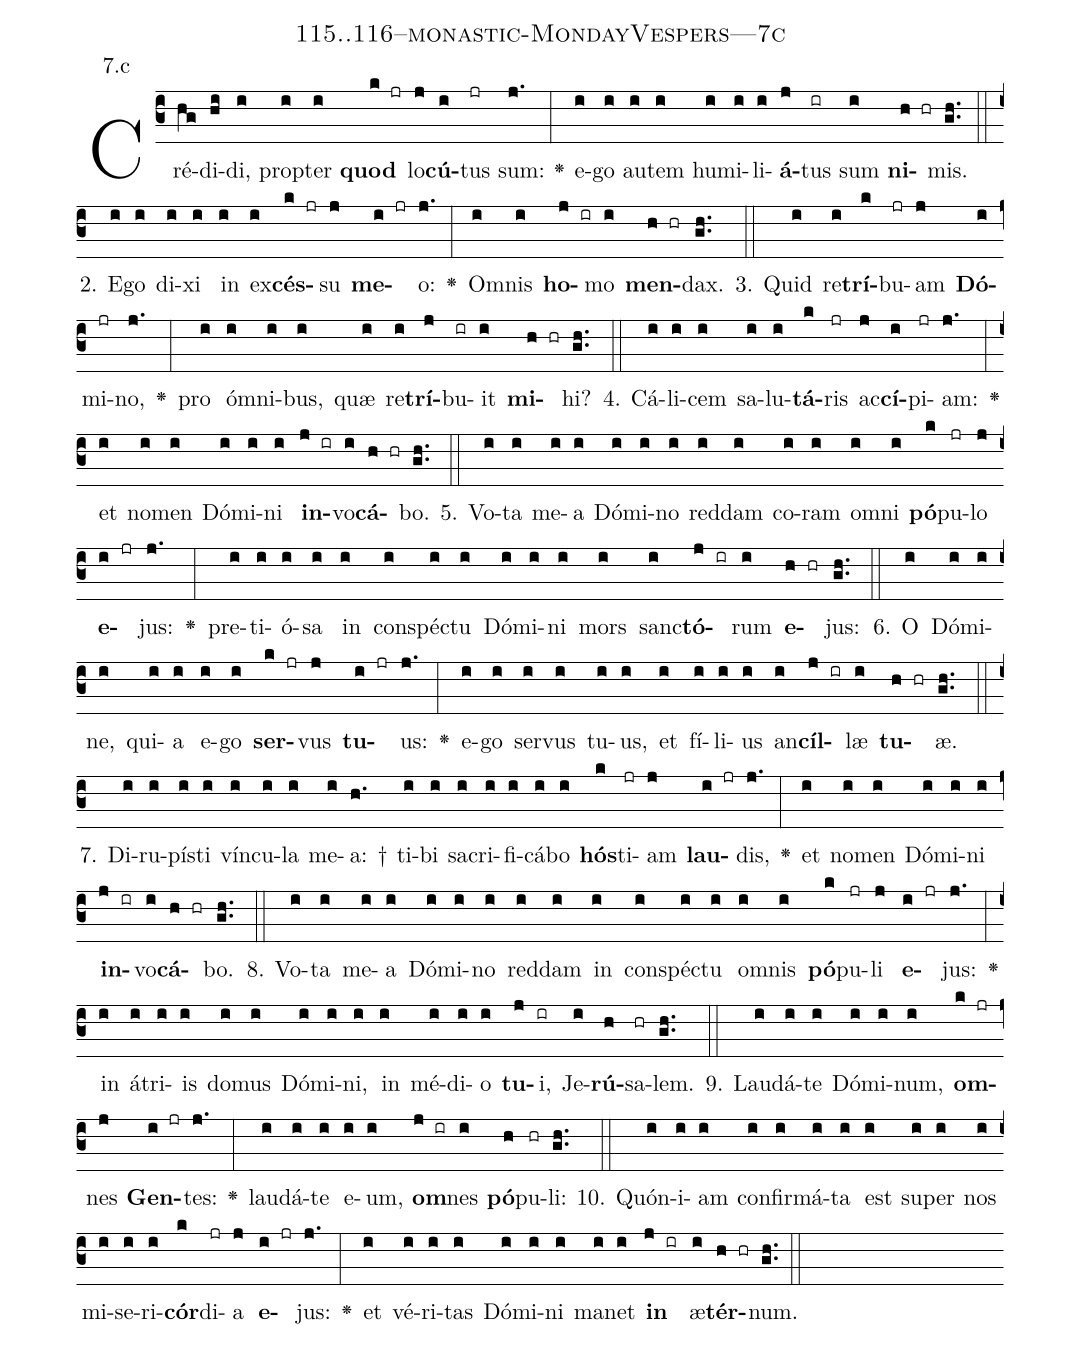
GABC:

name: 115..116--monastic-MondayVespers---7c;
annotation: 7.c;
%%
(c3)Cré(hg)di(hi)di,(i) prop(i)ter(i) <b>quod</b>(k jr) lo(j)<b>cú</b>(i)tus(jr) sum:(j.) <v>\greheightstar</v>(:) e(i)go(i) au(i)tem(i) hu(i)mi(i)li(i)<b>á</b>(j)tus(ir) sum(i) <b>ni</b>(h hr)mis.(gh..) (::)
2. E(i)go(i) di(i)xi(i) in(i) ex(i)<b>cés</b>(k jr)su(j) <b>me</b>(i jr)o:(j.) <v>\greheightstar</v>(:) Om(i)nis(i) <b>ho</b>(j ir)mo(i) <b>men</b>(h hr)dax.(gh..) (::)
3. Quid(i) re(i)<b>trí</b>(k)bu(jr)am(j) <b>Dó</b>(i)mi(jr)no,(j.) <v>\greheightstar</v>(:) pro(i) óm(i)ni(i)bus,(i) quæ(i) re(i)<b>trí</b>(j)bu(ir)it(i) <b>mi</b>(h hr)hi?(gh..) (::)
4. Cá(i)li(i)cem(i) sa(i)lu(i)<b>tá</b>(k)ris(jr) ac(j)<b>cí</b>(i)pi(jr)am:(j.) <v>\greheightstar</v>(:) et(i) no(i)men(i) Dó(i)mi(i)ni(i) <b>in</b>(j ir)vo(i)<b>cá</b>(h hr)bo.(gh..) (::)
5. Vo(i)ta(i) me(i)a(i) Dó(i)mi(i)no(i) red(i)dam(i) co(i)ram(i) om(i)ni(i) <b>pó</b>(k)pu(jr)lo(j) <b>e</b>(i jr)jus:(j.) <v>\greheightstar</v>(:) pre(i)ti(i)ó(i)sa(i) in(i) con(i)spéc(i)tu(i) Dó(i)mi(i)ni(i) mors(i) sanc(i)<b>tó</b>(j ir)rum(i) <b>e</b>(h hr)jus:(gh..) (::)
6. O(i) Dó(i)mi(i)ne,(i) qui(i)a(i) e(i)go(i) <b>ser</b>(k jr)vus(j) <b>tu</b>(i jr)us:(j.) <v>\greheightstar</v>(:) e(i)go(i) ser(i)vus(i) tu(i)us,(i) et(i) fí(i)li(i)us(i) an(i)<b>cíl</b>(j ir)læ(i) <b>tu</b>(h hr)æ.(gh..) (::)
7. Di(i)ru(i)pís(i)ti(i) vín(i)cu(i)la(i) me(i)a: †(h.) ti(i)bi(i) sa(i)cri(i)fi(i)cá(i)bo(i) <b>hós</b>(k)ti(jr)am(j) <b>lau</b>(i jr)dis,(j.) <v>\greheightstar</v>(:) et(i) no(i)men(i) Dó(i)mi(i)ni(i) <b>in</b>(j ir)vo(i)<b>cá</b>(h hr)bo.(gh..) (::)
8. Vo(i)ta(i) me(i)a(i) Dó(i)mi(i)no(i) red(i)dam(i) in(i) con(i)spéc(i)tu(i) om(i)nis(i) <b>pó</b>(k)pu(jr)li(j) <b>e</b>(i jr)jus:(j.) <v>\greheightstar</v>(:) in(i) á(i)tri(i)is(i) do(i)mus(i) Dó(i)mi(i)ni,(i) in(i) mé(i)di(i)o(i) <b>tu</b>(j)i,(ir) Je(i)<b>rú</b>(h)sa(hr)lem.(gh..) (::)
9. Lau(i)dá(i)te(i) Dó(i)mi(i)num,(i) <b>om</b>(k jr)nes(j) <b>Gen</b>(i jr)tes:(j.) <v>\greheightstar</v>(:) lau(i)dá(i)te(i) e(i)um,(i) <b>om</b>(j ir)nes(i) <b>pó</b>(h)pu(hr)li:(gh..) (::)
10. Quón(i)i(i)am(i) con(i)fir(i)má(i)ta(i) est(i) su(i)per(i) nos(i) mi(i)se(i)ri(i)<b>cór</b>(k)di(jr)a(j) <b>e</b>(i jr)jus:(j.) <v>\greheightstar</v>(:) et(i) vé(i)ri(i)tas(i) Dó(i)mi(i)ni(i) ma(i)net(i) <b>in</b>(j ir) æ(i)<b>tér</b>(h hr)num.(gh..) (::)
